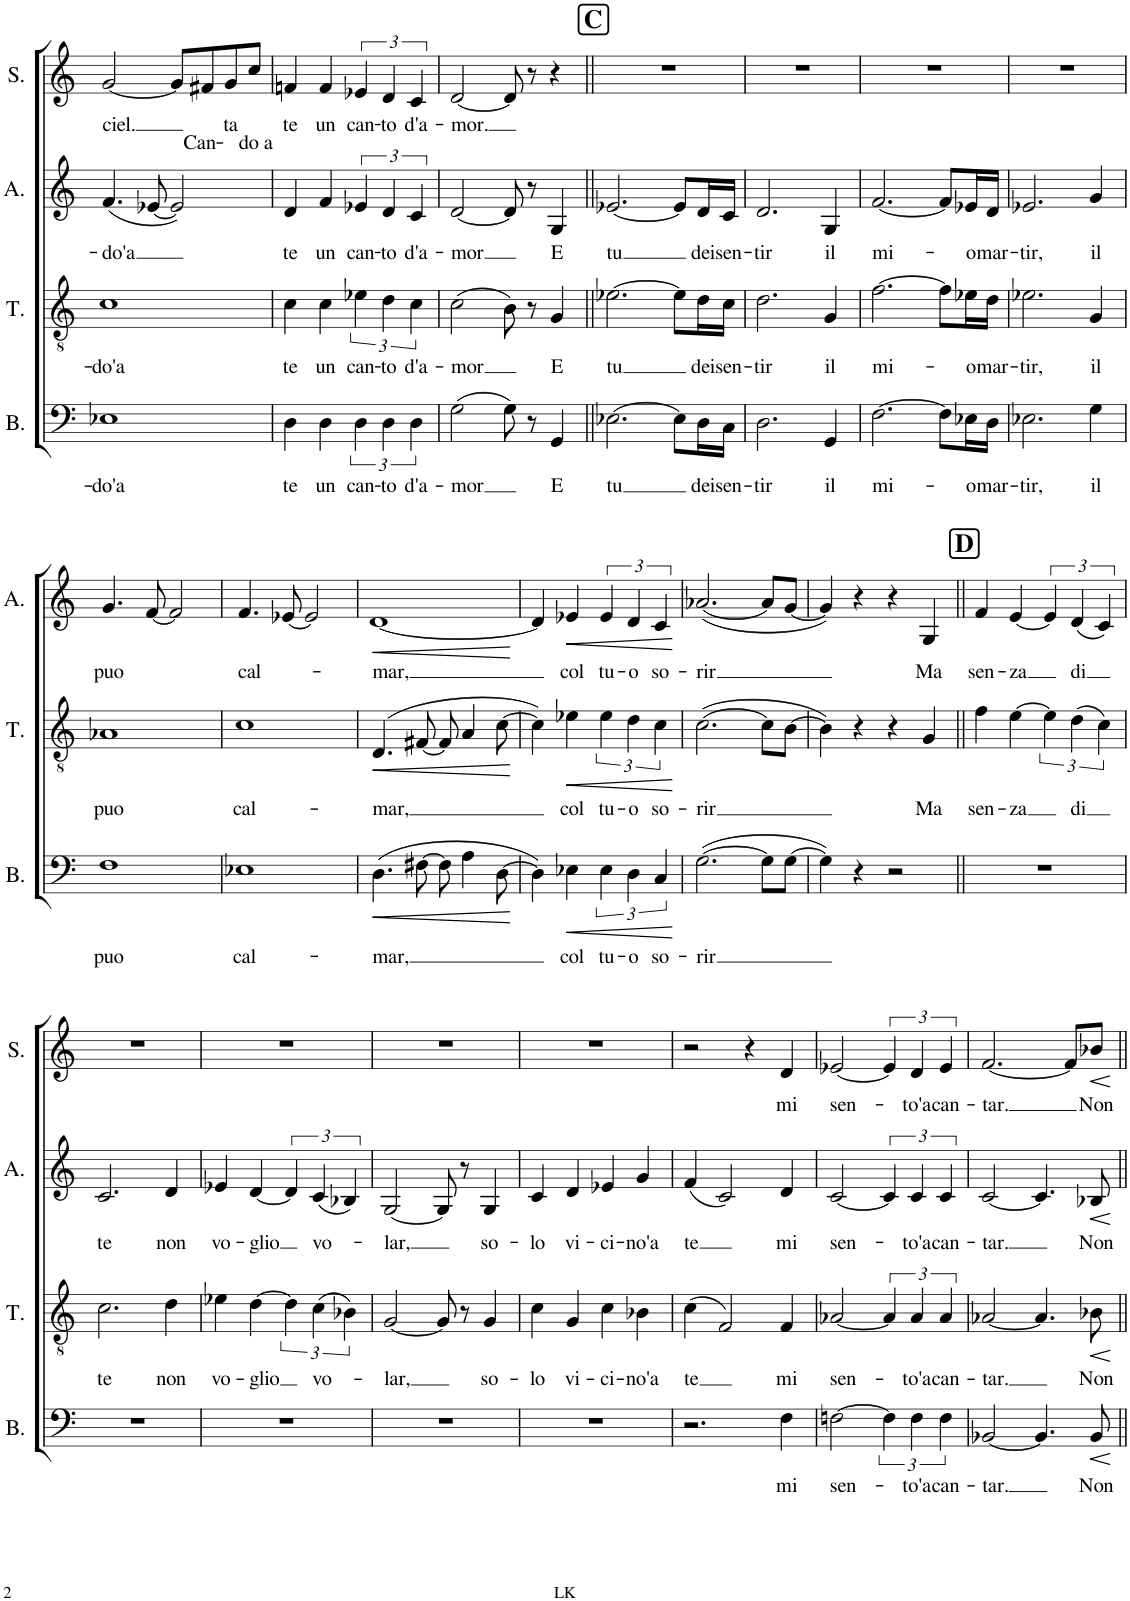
**kern	**text	**dynam	**kern	**text	**dynam	**kern	**text	**dynam	**kern	**text	**dynam
*part4	*part4	*part4	*part3	*part3	*part3	*part2	*part2	*part2	*part1	*part1	*part1
*staff4	*staff4	*staff4	*staff3	*staff3	*staff3	*staff2	*staff2	*staff2	*staff1	*staff1	*staff1
*I"Bass	*	*	*I"Tenor	*	*	*I"Alto	*	*	*I"Soprano	*	*
*I'B.	*	*	*I'T.	*	*	*I'A.	*	*	*I'S.	*	*
!!LO:PB:g=z
*clefF4	*	*	*clefGv2	*	*	*clefG2	*	*	*clefG2	*	*
*k[]	*	*	*k[]	*	*	*k[]	*	*	*k[]	*	*
*M4/4	*	*	*M4/4	*	*	*M4/4	*	*	*M4/4	*	*
*met(c)	*	*	*met(c)	*	*	*met(c)	*	*	*met(c)	*	*
=15	=15	=15	=15	=15	=15	=15	=15	=15	=15	=15	=15
!	!LO:LY:b	!	!	!LO:LY:b	!	!	!LO:LY:b	!	!	!LO:LY:b	!
1E-X	-do'a	.	1c	-do'a	.	(4.f/	-do'a	.	[2g/	ciel.	.
.	.	.	.	.	.	[8e-X/	.	.	.	.	.
.	.	.	.	.	.	2e-/])	.	.	8g/L]	.	.
!	!	!	!	!	!	!	!	!	!	!LO:LY:b	!
.	.	.	.	.	.	.	.	.	8f#X/	Can-	.
!	!	!	!	!	!	!	!	!	!	!LO:LY:b	!
.	.	.	.	.	.	.	.	.	8g/	-ta	.
!	!	!	!	!	!	!	!	!	!	!LO:LY:b	!
.	.	.	.	.	.	.	.	.	8cc/J	do a	.
=16	=16	=16	=16	=16	=16	=16	=16	=16	=16	=16	=16
!	!LO:LY:b	!	!	!LO:LY:b	!	!	!LO:LY:b	!	!	!LO:LY:b	!
4D\	te	.	4c\	te	.	4d/	te	.	4fn/	te	.
!	!LO:LY:b	!	!	!LO:LY:b	!	!	!LO:LY:b	!	!	!LO:LY:b	!
4D\	un	.	4c\	un	.	4f/	un	.	4f/	un	.
!	!LO:LY:b	!	!	!LO:LY:b	!	!	!LO:LY:b	!	!	!LO:LY:b	!
6D\	can-	.	6e-X\	can-	.	6e-X/	can-	.	6e-X/	can-	.
!	!LO:LY:b	!	!	!LO:LY:b	!	!	!LO:LY:b	!	!	!LO:LY:b	!
6D\	-to	.	6d\	-to	.	6d/	-to	.	6d/	-to	.
!	!LO:LY:b	!	!	!LO:LY:b	!	!	!LO:LY:b	!	!	!LO:LY:b	!
6D\	d'a-	.	6c\	d'a-	.	6c/	d'a-	.	6c/	d'a-	.
=17	=17	=17	=17	=17	=17	=17	=17	=17	=17	=17	=17
!	!LO:LY:b	!	!	!LO:LY:b	!	!	!LO:LY:b	!	!	!LO:LY:b	!
(2G\	-mor	.	(2c\	-mor	.	[2d/	-mor	.	[2d/	-mor.	.
8G\)	.	.	8B\)	.	.	8d/]	.	.	8d/]	.	.
8r	.	.	8r	.	.	8r	.	.	8r	.	.
!	!LO:LY:b	!	!	!LO:LY:b	!	!	!LO:LY:b	!	!	!	!
4GG/	E	.	4G/	E	.	4G/	E	.	4r	.	.
!!LO:REH:place=s1:a:B:cj:fs=14:t=C
=18||	=18||	=18||	=18||	=18||	=18||	=18||	=18||	=18||	=18||	=18||	=18||
!	!LO:LY:b	!	!	!LO:LY:b	!	!	!LO:LY:b	!	!	!	!
[2.E-X\	tu	.	[2.e-X\	tu	.	[2.e-X/	tu	.	1r	.	.
8E-\L]	.	.	8e-\L]	.	.	8e-/L]	.	.	.	.	.
!	!LO:LY:b	!	!	!LO:LY:b	!	!	!LO:LY:b	!	!	!	!
16D\L	dei	.	16d\L	dei	.	16d/L	dei	.	.	.	.
!	!LO:LY:b	!	!	!LO:LY:b	!	!	!LO:LY:b	!	!	!	!
16C\JJ	sen-	.	16c\JJ	sen-	.	16c/JJ	sen-	.	.	.	.
=19	=19	=19	=19	=19	=19	=19	=19	=19	=19	=19	=19
!	!LO:LY:b	!	!	!LO:LY:b	!	!	!LO:LY:b	!	!	!	!
2.D\	-tir	.	2.d\	-tir	.	2.d/	-tir	.	1r	.	.
!	!LO:LY:b	!	!	!LO:LY:b	!	!	!LO:LY:b	!	!	!	!
4GG/	il	.	4G/	il	.	4G/	il	.	.	.	.
=20	=20	=20	=20	=20	=20	=20	=20	=20	=20	=20	=20
!	!LO:LY:b	!	!	!LO:LY:b	!	!	!LO:LY:b	!	!	!	!
[2.F\	mi-	.	[2.f\	mi-	.	[2.f/	mi-	.	1r	.	.
8F\L]	.	.	8f\L]	.	.	8f/L]	.	.	.	.	.
!	!LO:LY:b	!	!	!LO:LY:b	!	!	!LO:LY:b	!	!	!	!
16E-X\L	-o	.	16e-X\L	-o	.	16e-X/L	-o	.	.	.	.
!	!LO:LY:b	!	!	!LO:LY:b	!	!	!LO:LY:b	!	!	!	!
16D\JJ	mar-	.	16d\JJ	mar-	.	16d/JJ	mar-	.	.	.	.
=21	=21	=21	=21	=21	=21	=21	=21	=21	=21	=21	=21
!	!LO:LY:b	!	!	!LO:LY:b	!	!	!LO:LY:b	!	!	!	!
2.E-X\	-tir,	.	2.e-X\	-tir,	.	2.e-X/	-tir,	.	1r	.	.
!	!LO:LY:b	!	!	!LO:LY:b	!	!	!LO:LY:b	!	!	!	!
4G\	il	.	4G/	il	.	4g/	il	.	.	.	.
!!LO:LB:g=z
=22	=22	=22	=22	=22	=22	=22	=22	=22	=22	=22	=22
!	!LO:LY:b	!	!	!LO:LY:b	!	!	!LO:LY:b	!	!	!	!
1F	puo	.	1A-X	puo	.	4.g/	puo	.	1r	.	.
.	.	.	.	.	.	[8f/	.	.	.	.	.
.	.	.	.	.	.	2f/]	.	.	.	.	.
=23	=23	=23	=23	=23	=23	=23	=23	=23	=23	=23	=23
!	!LO:LY:b	!	!	!LO:LY:b	!	!	!LO:LY:b	!	!	!	!
1E-X	cal-	.	1c	cal-	.	4.f/	cal-	.	1r	.	.
.	.	.	.	.	.	[8e-X/	.	.	.	.	.
.	.	.	.	.	.	2e-/]	.	.	.	.	.
=24	=24	=24	=24	=24	=24	=24	=24	=24	=24	=24	=24
!	!LO:LY:b	!LO:HP:b	!	!LO:LY:b	!LO:HP:b	!	!LO:LY:b	!LO:HP:b	!	!	!
(4.D\	-mar,	<	(4.D/	-mar,	<	[1d	-mar,	<	1r	.	.
[8F#X\	.	.	[8F#X/	.	.	.	.	.	.	.	.
8F#\]	.	.	8F#/]	.	.	.	.	.	.	.	.
4A\	.	.	4A/	.	.	.	.	.	.	.	.
[8D\	.	.	[8c\	.	.	.	.	.	.	.	.
.	.	[	.	.	[	.	.	[	.	.	.
=25	=25	=25	=25	=25	=25	=25	=25	=25	=25	=25	=25
4D\])	.	.	4c\])	.	.	4d/]	.	.	1r	.	.
!	!LO:LY:b	!LO:HP:b	!	!LO:LY:b	!LO:HP:b	!	!LO:LY:b	!LO:HP:b	!	!	!
4E-X\	col	<	4e-X\	col	<	4e-X/	col	<	.	.	.
!	!LO:LY:b	!	!	!LO:LY:b	!	!	!LO:LY:b	!	!	!	!
6E-\	tu-	.	6e-\	tu-	.	6e-/	tu-	.	.	.	.
!	!LO:LY:b	!	!	!LO:LY:b	!	!	!LO:LY:b	!	!	!	!
6D\	-o	.	6d\	-o	.	6d/	-o	.	.	.	.
!	!LO:LY:b	!	!	!LO:LY:b	!	!	!LO:LY:b	!	!	!	!
6C/	so-	.	6c\	so-	.	6c/	so-	.	.	.	.
.	.	[	.	.	[	.	.	[	.	.	.
=26	=26	=26	=26	=26	=26	=26	=26	=26	=26	=26	=26
!	!LO:LY:b	!	!	!LO:LY:b	!	!	!LO:LY:b	!	!	!	!
([2.G\	-rir	.	([2.c\	-rir	.	([2.a-X/	-rir	.	1r	.	.
8G\L]	.	.	8c\L]	.	.	8a-/L]	.	.	.	.	.
[8G\J	.	.	[8B\J	.	.	[8g/J	.	.	.	.	.
=27	=27	=27	=27	=27	=27	=27	=27	=27	=27	=27	=27
4G\])	.	.	4B\])	.	.	4g/])	.	.	1r	.	.
4r	.	.	4r	.	.	4r	.	.	.	.	.
2r	.	.	4r	.	.	4r	.	.	.	.	.
!	!	!	!	!LO:LY:b	!	!	!LO:LY:b	!	!	!	!
.	.	.	4G/	Ma	.	4G/	Ma	.	.	.	.
!!LO:REH:place=s1:a:B:cj:fs=14:t=D
=28||	=28||	=28||	=28||	=28||	=28||	=28||	=28||	=28||	=28||	=28||	=28||
!	!	!	!	!LO:LY:b	!	!	!LO:LY:b	!	!	!	!
1r	.	.	4f\	sen-	.	4f/	sen-	.	1r	.	.
!	!	!	!	!LO:LY:b	!	!	!LO:LY:b	!	!	!	!
.	.	.	[4e\	-za	.	[4e/	-za	.	.	.	.
.	.	.	6e\]	.	.	6e/]	.	.	.	.	.
!	!	!	!	!LO:LY:b	!	!	!LO:LY:b	!	!	!	!
.	.	.	(6d\	di	.	(6d/	di	.	.	.	.
.	.	.	6c\)	.	.	6c/)	.	.	.	.	.
!!LO:LB:g=z
=29	=29	=29	=29	=29	=29	=29	=29	=29	=29	=29	=29
!	!	!	!	!LO:LY:b	!	!	!LO:LY:b	!	!	!	!
1r	.	.	2.c\	te	.	2.c/	te	.	1r	.	.
!	!	!	!	!LO:LY:b	!	!	!LO:LY:b	!	!	!	!
.	.	.	4d\	non	.	4d/	non	.	.	.	.
=30	=30	=30	=30	=30	=30	=30	=30	=30	=30	=30	=30
!	!	!	!	!LO:LY:b	!	!	!LO:LY:b	!	!	!	!
1r	.	.	4e-X\	vo-	.	4e-X/	vo-	.	1r	.	.
!	!	!	!	!LO:LY:b	!	!	!LO:LY:b	!	!	!	!
.	.	.	[4d\	-glio	.	[4d/	-glio	.	.	.	.
.	.	.	6d\]	.	.	6d/]	.	.	.	.	.
!	!	!	!	!LO:LY:b	!	!	!LO:LY:b	!	!	!	!
.	.	.	(6c\	vo-	.	(6c/	vo-	.	.	.	.
.	.	.	6B-X\)	.	.	6B-X/)	.	.	.	.	.
=31	=31	=31	=31	=31	=31	=31	=31	=31	=31	=31	=31
!	!	!	!	!LO:LY:b	!	!	!LO:LY:b	!	!	!	!
1r	.	.	[2G/	-lar,	.	[2G/	-lar,	.	1r	.	.
.	.	.	8G/]	.	.	8G/]	.	.	.	.	.
.	.	.	8r	.	.	8r	.	.	.	.	.
!	!	!	!	!LO:LY:b	!	!	!LO:LY:b	!	!	!	!
.	.	.	4G/	so-	.	4G/	so-	.	.	.	.
=32	=32	=32	=32	=32	=32	=32	=32	=32	=32	=32	=32
!	!	!	!	!LO:LY:b	!	!	!LO:LY:b	!	!	!	!
1r	.	.	4c\	-lo	.	4c/	-lo	.	1r	.	.
!	!	!	!	!LO:LY:b	!	!	!LO:LY:b	!	!	!	!
.	.	.	4G/	vi-	.	4d/	vi-	.	.	.	.
!	!	!	!	!LO:LY:b	!	!	!LO:LY:b	!	!	!	!
.	.	.	4c\	-ci-	.	4e-X/	-ci-	.	.	.	.
!	!	!	!	!LO:LY:b	!	!	!LO:LY:b	!	!	!	!
.	.	.	4B-X\	-no'a	.	4g/	-no'a	.	.	.	.
=33	=33	=33	=33	=33	=33	=33	=33	=33	=33	=33	=33
!	!	!	!	!LO:LY:b	!	!	!LO:LY:b	!	!	!	!
2.r	.	.	(4c\	te	.	(4f/	te	.	2r	.	.
.	.	.	2F/)	.	.	2c/)	.	.	.	.	.
.	.	.	.	.	.	.	.	.	4r	.	.
!	!LO:LY:b	!	!	!LO:LY:b	!	!	!LO:LY:b	!	!	!LO:LY:b	!
4F\	mi	.	4F/	mi	.	4d/	mi	.	4d/	mi	.
=34	=34	=34	=34	=34	=34	=34	=34	=34	=34	=34	=34
!	!LO:LY:b	!	!	!LO:LY:b	!	!	!LO:LY:b	!	!	!LO:LY:b	!
[2Fn\	sen-	.	[2A-X/	sen-	.	[2c/	sen-	.	[2e-X/	sen-	.
6F\]	.	.	6A-/]	.	.	6c/]	.	.	6e-/]	.	.
!	!LO:LY:b	!	!	!LO:LY:b	!	!	!LO:LY:b	!	!	!LO:LY:b	!
6F\	-to'a	.	6A-/	-to'a	.	6c/	-to'a	.	6d/	-to'a	.
!	!LO:LY:b	!	!	!LO:LY:b	!	!	!LO:LY:b	!	!	!LO:LY:b	!
6F\	can-	.	6A-/	can-	.	6c/	can-	.	6e-/	can-	.
=35	=35	=35	=35	=35	=35	=35	=35	=35	=35	=35	=35
!	!LO:LY:b	!	!	!LO:LY:b	!	!	!LO:LY:b	!	!	!LO:LY:b	!
[2BB-X/	-tar.	.	[2A-X/	-tar.	.	[2c/	-tar.	.	[2.f/	-tar.	.
4.BB-/]	.	.	4.A-/]	.	.	4.c/]	.	.	.	.	.
.	.	.	.	.	.	.	.	.	8f/L]	.	.
!	!LO:LY:b	!LO:HP:b	!	!LO:LY:b	!LO:HP:b	!	!LO:LY:b	!LO:HP:b	!	!LO:LY:b	!LO:HP:b
8BB-/	Non	<	8B-X\	Non	<	8B-X/	Non	<	8b-X/J	Non	<
.	.	[	.	.	[	.	.	[	.	.	[
=||	=||	=||	=||	=||	=||	=||	=||	=||	=||	=||	=||
*-	*-	*-	*-	*-	*-	*-	*-	*-	*-	*-	*-
